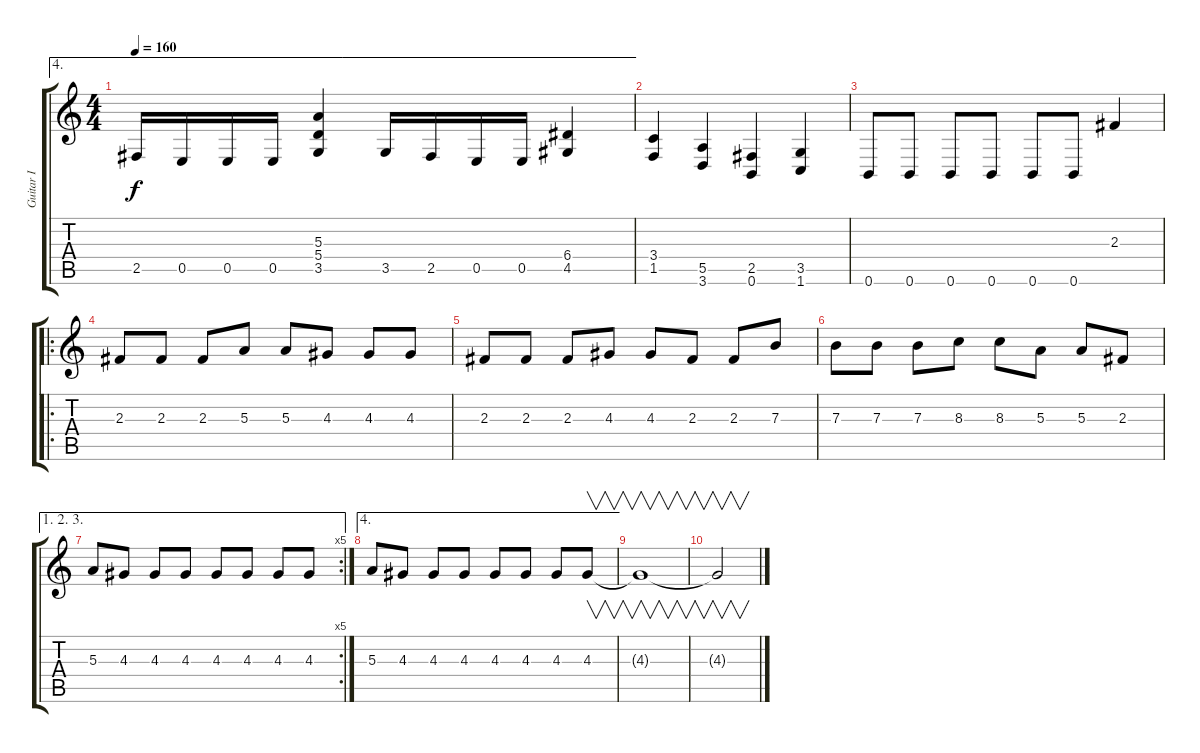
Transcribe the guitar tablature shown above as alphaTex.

\track ("Guitar I" "Guitar I") {instrument distortionguitar}
\staff {score tabs}
\tuning (B3 Gb3 E3 A2 E2 B1) {hide}
\ae 4
\ts (4 4)
\tempo 160
\clef g2
\ks c
2.5.16{dy f} 0.5.16 0.5.16 0.5.16 (5.3 5.4 3.5).4 3.5.16 2.5.16 0.5.16 0.5.16 (6.4 4.5).4 |
(3.4 1.5).4 (5.5 3.6).4 (2.5 0.6).4 (3.5 1.6).4 |
0.6.8 0.6.8 0.6.8 0.6.8 0.6.8 0.6.8 2.3.4 |
\ro
2.3.8 2.3.8 2.3.8 5.3.8 5.3.8 4.3.8 4.3.8 4.3.8 |
2.3.8 2.3.8 2.3.8 4.3.8 4.3.8 2.3.8 2.3.8 7.3.8 |
7.3.8 7.3.8 7.3.8 8.3.8 8.3.8 5.3.8 5.3.8 2.3.8 |
\ae (1 2 3)
\rc 5
5.3.8 4.3.8 4.3.8 4.3.8 4.3.8 4.3.8 4.3.8 4.3.8 |
\ae 4
5.3.8 4.3.8 4.3.8 4.3.8 4.3.8 4.3.8 4.3.8 4.3.8{v} |
4.3{t}.1{v} |
4.3{t}.2{v}
